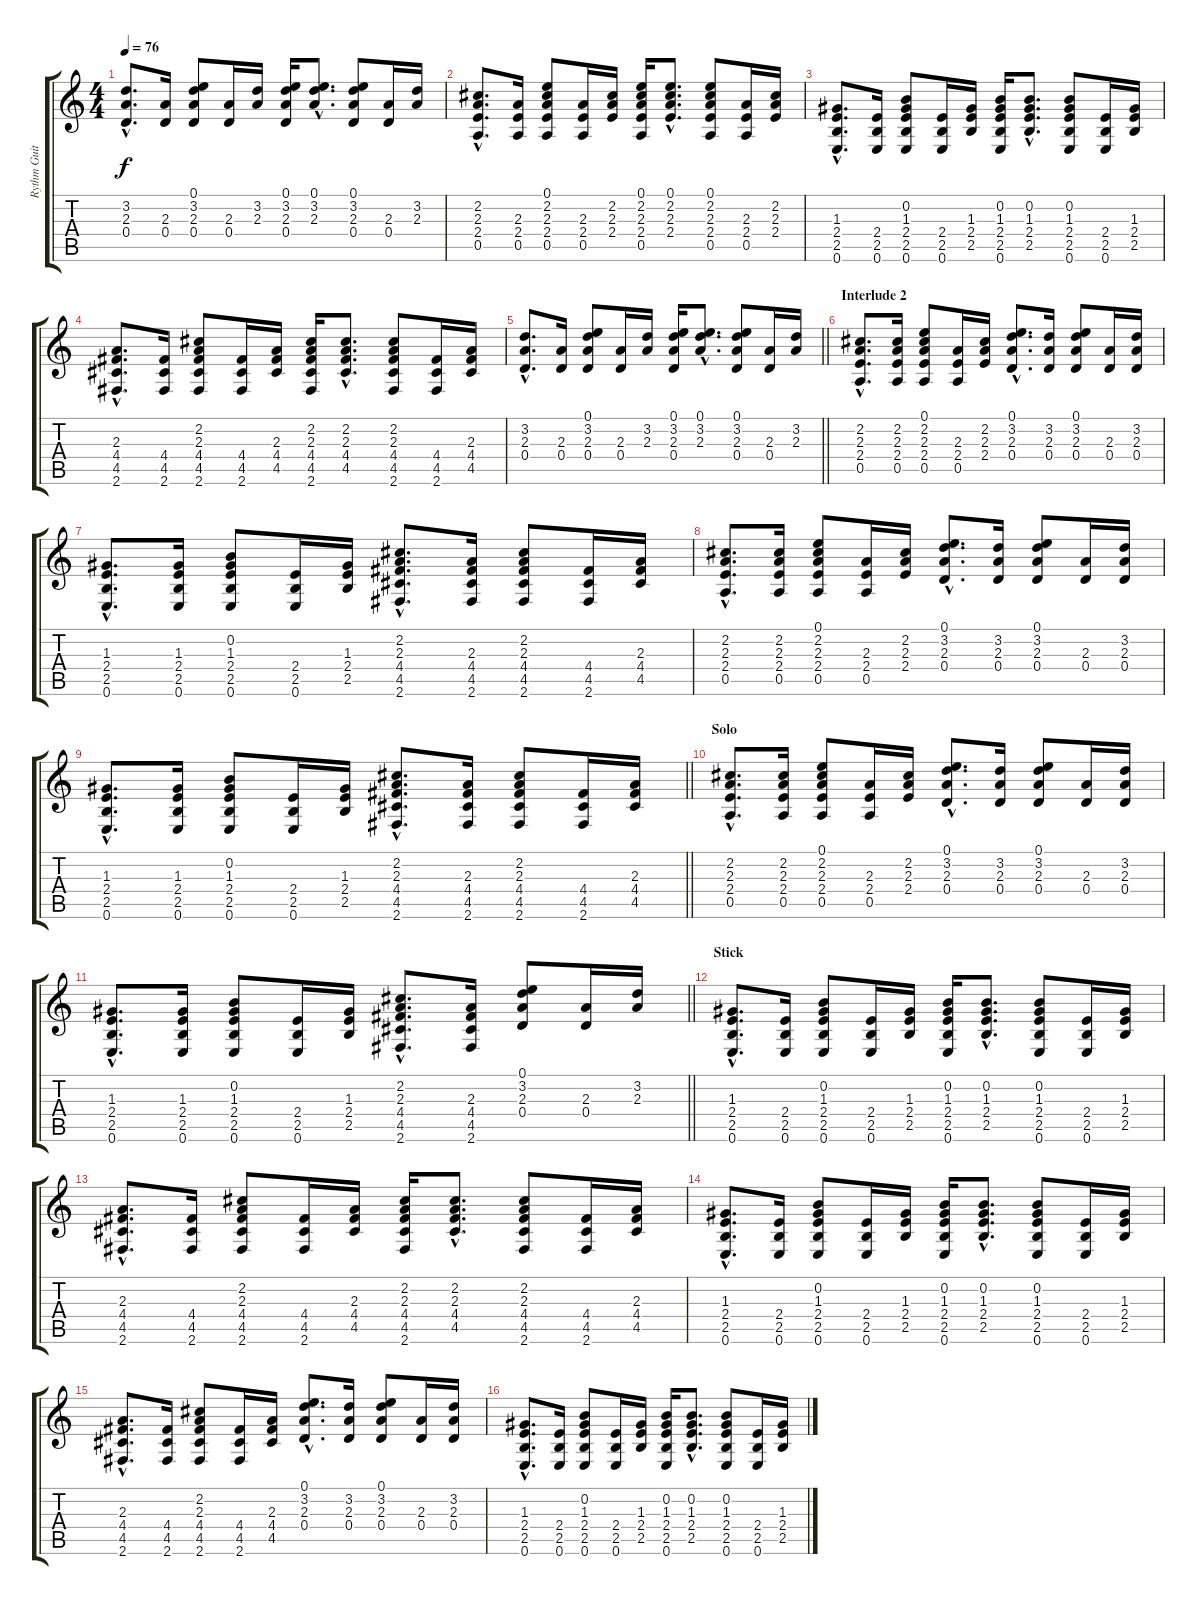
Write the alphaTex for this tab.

\track ("Rythm Guitar 1" "Rythm Guit") {instrument acousticguitarsteel}
\staff {score tabs}
\tuning (E4 B3 G3 D3 A2 E2) {hide}
\ts (4 4)
\tempo 76
\clef g2
\ks c
(3.2{hac} 2.3{hac} 0.4{hac}).8{d dy f} (2.3 0.4).16 (0.1 3.2 2.3 0.4).8 (2.3 0.4).16 (3.2 2.3).16 (0.1 3.2 2.3 0.4).16 (0.1{hac} 3.2{hac} 2.3{hac}).8{d} (0.1 3.2 2.3 0.4).8 (2.3 0.4).16 (3.2 2.3).16 |
(2.2{hac} 2.3{hac} 2.4{hac} 0.5{hac}).8{d} (2.3 2.4 0.5).16 (0.1 2.2 2.3 2.4 0.5).8 (2.3 2.4 0.5).16 (2.2 2.3 2.4).16 (0.1 2.2 2.3 2.4 0.5).16 (0.1{hac} 2.2{hac} 2.3{hac} 2.4{hac}).8{d} (0.1 2.2 2.3 2.4 0.5).8 (2.3 2.4 0.5).16 (2.2 2.3 2.4).16 |
(1.3{hac} 2.4{hac} 2.5{hac} 0.6{hac}).8{d} (2.4 2.5 0.6).16 (0.2 1.3 2.4 2.5 0.6).8 (2.4 2.5 0.6).16 (1.3 2.4 2.5).16 (0.2 1.3 2.4 2.5 0.6).16 (0.2{hac} 1.3{hac} 2.4{hac} 2.5{hac}).8{d} (0.2 1.3 2.4 2.5 0.6).8 (2.4 2.5 0.6).16 (1.3 2.4 2.5).16 |
(2.3{hac} 4.4{hac} 4.5{hac} 2.6{hac}).8{d} (4.4 4.5 2.6).16 (2.2 2.3 4.4 4.5 2.6).8 (4.4 4.5 2.6).16 (2.3 4.4 4.5).16 (2.2 2.3 4.4 4.5 2.6).16 (2.2{hac} 2.3{hac} 4.4{hac} 4.5{hac}).8{d} (2.2 2.3 4.4 4.5 2.6).8 (4.4 4.5 2.6).16 (2.3 4.4 4.5).16 |
\barLineRight lightlight
(3.2{hac} 2.3{hac} 0.4{hac}).8{d} (2.3 0.4).16 (0.1 3.2 2.3 0.4).8 (2.3 0.4).16 (3.2 2.3).16 (0.1 3.2 2.3 0.4).16 (0.1{hac} 3.2{hac} 2.3{hac}).8{d} (0.1 3.2 2.3 0.4).8 (2.3 0.4).16 (3.2 2.3).16 |
\section ("" "Interlude 2")
(2.2{hac} 2.3{hac} 2.4{hac} 0.5{hac}).8{d volume 6} (2.2 2.3 2.4 0.5).16 (0.1 2.2 2.3 2.4 0.5).8 (2.3 2.4 0.5).16 (2.2 2.3 2.4).16 (0.1{hac} 3.2{hac} 2.3{hac} 0.4{hac}).8{d} (3.2 2.3 0.4).16 (0.1 3.2 2.3 0.4).8 (2.3 0.4).16 (3.2 2.3 0.4).16 |
(1.3{hac} 2.4{hac} 2.5{hac} 0.6{hac}).8{d} (1.3 2.4 2.5 0.6).16 (0.2 1.3 2.4 2.5 0.6).8 (2.4 2.5 0.6).16 (1.3 2.4 2.5).16 (2.2{hac} 2.3{hac} 4.4{hac} 4.5{hac} 2.6{hac}).8{d} (2.3 4.4 4.5 2.6).16 (2.2 2.3 4.4 4.5 2.6).8 (4.4 4.5 2.6).16 (2.3 4.4 4.5).16 |
(2.2{hac} 2.3{hac} 2.4{hac} 0.5{hac}).8{d} (2.2 2.3 2.4 0.5).16 (0.1 2.2 2.3 2.4 0.5).8 (2.3 2.4 0.5).16 (2.2 2.3 2.4).16 (0.1{hac} 3.2{hac} 2.3{hac} 0.4{hac}).8{d} (3.2 2.3 0.4).16 (0.1 3.2 2.3 0.4).8 (2.3 0.4).16 (3.2 2.3 0.4).16 |
\barLineRight lightlight
(1.3{hac} 2.4{hac} 2.5{hac} 0.6{hac}).8{d} (1.3 2.4 2.5 0.6).16 (0.2 1.3 2.4 2.5 0.6).8 (2.4 2.5 0.6).16 (1.3 2.4 2.5).16 (2.2{hac} 2.3{hac} 4.4{hac} 4.5{hac} 2.6{hac}).8{d} (2.3 4.4 4.5 2.6).16 (2.2 2.3 4.4 4.5 2.6).8 (4.4 4.5 2.6).16 (2.3 4.4 4.5).16 |
\section ("" "Solo")
(2.2{hac} 2.3{hac} 2.4{hac} 0.5{hac}).8{d} (2.2 2.3 2.4 0.5).16 (0.1 2.2 2.3 2.4 0.5).8 (2.3 2.4 0.5).16 (2.2 2.3 2.4).16 (0.1{hac} 3.2{hac} 2.3{hac} 0.4{hac}).8{d} (3.2 2.3 0.4).16 (0.1 3.2 2.3 0.4).8 (2.3 0.4).16 (3.2 2.3 0.4).16 |
\barLineRight lightlight
(1.3{hac} 2.4{hac} 2.5{hac} 0.6{hac}).8{d} (1.3 2.4 2.5 0.6).16 (0.2 1.3 2.4 2.5 0.6).8 (2.4 2.5 0.6).16 (1.3 2.4 2.5).16 (2.2{hac} 2.3{hac} 4.4{hac} 4.5{hac} 2.6{hac}).8{d} (2.3 4.4 4.5 2.6).16 (0.1 3.2 2.3 0.4).8 (2.3 0.4).16 (3.2 2.3).16 |
\section ("" "Stick")
(1.3{hac} 2.4{hac} 2.5{hac} 0.6{hac}).8{d} (2.4 2.5 0.6).16 (0.2 1.3 2.4 2.5 0.6).8 (2.4 2.5 0.6).16 (1.3 2.4 2.5).16 (0.2 1.3 2.4 2.5 0.6).16 (0.2{hac} 1.3{hac} 2.4{hac} 2.5{hac}).8{d} (0.2 1.3 2.4 2.5 0.6).8 (2.4 2.5 0.6).16 (1.3 2.4 2.5).16 |
(2.3{hac} 4.4{hac} 4.5{hac} 2.6{hac}).8{d} (4.4 4.5 2.6).16 (2.2 2.3 4.4 4.5 2.6).8 (4.4 4.5 2.6).16 (2.3 4.4 4.5).16 (2.2 2.3 4.4 4.5 2.6).16 (2.2{hac} 2.3{hac} 4.4{hac} 4.5{hac}).8{d} (2.2 2.3 4.4 4.5 2.6).8 (4.4 4.5 2.6).16 (2.3 4.4 4.5).16 |
(1.3{hac} 2.4{hac} 2.5{hac} 0.6{hac}).8{d} (2.4 2.5 0.6).16 (0.2 1.3 2.4 2.5 0.6).8 (2.4 2.5 0.6).16 (1.3 2.4 2.5).16 (0.2 1.3 2.4 2.5 0.6).16 (0.2{hac} 1.3{hac} 2.4{hac} 2.5{hac}).8{d} (0.2 1.3 2.4 2.5 0.6).8 (2.4 2.5 0.6).16 (1.3 2.4 2.5).16 |
(2.3{hac} 4.4{hac} 4.5{hac} 2.6{hac}).8{d} (4.4 4.5 2.6).16 (2.2 2.3 4.4 4.5 2.6).8 (4.4 4.5 2.6).16 (2.3 4.4 4.5).16 (0.1{hac} 3.2{hac} 2.3{hac} 0.4{hac}).8{d} (3.2 2.3 0.4).16 (0.1 3.2 2.3 0.4).8 (2.3 0.4).16 (3.2 2.3 0.4).16 |
(1.3{hac} 2.4{hac} 2.5{hac} 0.6{hac}).8{d} (2.4 2.5 0.6).16 (0.2 1.3 2.4 2.5 0.6).8 (2.4 2.5 0.6).16 (1.3 2.4 2.5).16 (0.2 1.3 2.4 2.5 0.6).16 (0.2{hac} 1.3{hac} 2.4{hac} 2.5{hac}).8{d} (0.2 1.3 2.4 2.5 0.6).8 (2.4 2.5 0.6).16 (1.3 2.4 2.5).16
